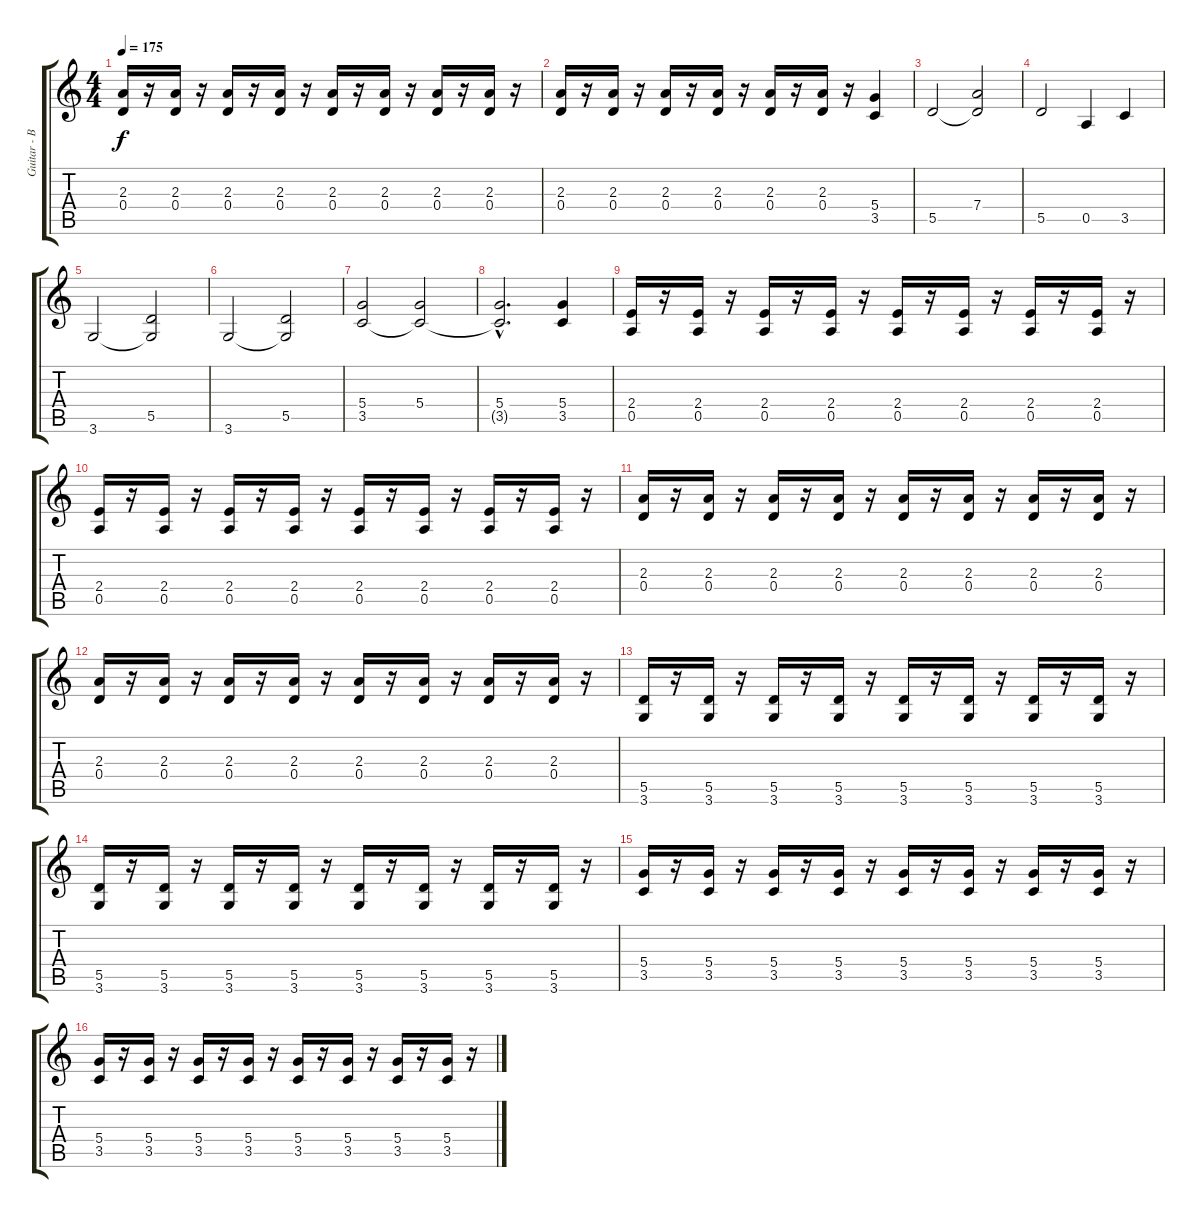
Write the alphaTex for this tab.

\track ("Guitar - Blackmore" "Guitar - B") {instrument distortionguitar}
\staff {score tabs}
\tuning (E4 B3 G3 D3 A2 E2) {hide}
\ts (4 4)
\tempo 175
\clef g2
\ks c
(2.3 0.4).16{dy f} r.16 (2.3 0.4).16 r.16 (2.3 0.4).16 r.16 (2.3 0.4).16 r.16 (2.3 0.4).16 r.16 (2.3 0.4).16 r.16 (2.3 0.4).16 r.16 (2.3 0.4).16 r.16 |
(2.3 0.4).16 r.16 (2.3 0.4).16 r.16 (2.3 0.4).16 r.16 (2.3 0.4).16 r.16 (2.3 0.4).16 r.16 (2.3 0.4).16 r.16 (5.4 3.5).4 |
5.5.2 (7.4 5.5{t}).2 |
5.5.2 0.5.4 3.5.4 |
3.6.2 (5.5 3.6{t}).2 |
3.6.2 (5.5 3.6{t}).2 |
(5.4 3.5).2 (5.4 3.5{t}).2 |
(5.4{hac} 3.5{hac t}).2{d} (5.4 3.5).4 |
(2.4 0.5).16 r.16 (2.4 0.5).16 r.16 (2.4 0.5).16 r.16 (2.4 0.5).16 r.16 (2.4 0.5).16 r.16 (2.4 0.5).16 r.16 (2.4 0.5).16 r.16 (2.4 0.5).16 r.16 |
(2.4 0.5).16 r.16 (2.4 0.5).16 r.16 (2.4 0.5).16 r.16 (2.4 0.5).16 r.16 (2.4 0.5).16 r.16 (2.4 0.5).16 r.16 (2.4 0.5).16 r.16 (2.4 0.5).16 r.16 |
(2.3 0.4).16 r.16 (2.3 0.4).16 r.16 (2.3 0.4).16 r.16 (2.3 0.4).16 r.16 (2.3 0.4).16 r.16 (2.3 0.4).16 r.16 (2.3 0.4).16 r.16 (2.3 0.4).16 r.16 |
(2.3 0.4).16 r.16 (2.3 0.4).16 r.16 (2.3 0.4).16 r.16 (2.3 0.4).16 r.16 (2.3 0.4).16 r.16 (2.3 0.4).16 r.16 (2.3 0.4).16 r.16 (2.3 0.4).16 r.16 |
(5.5 3.6).16 r.16 (5.5 3.6).16 r.16 (5.5 3.6).16 r.16 (5.5 3.6).16 r.16 (5.5 3.6).16 r.16 (5.5 3.6).16 r.16 (5.5 3.6).16 r.16 (5.5 3.6).16 r.16 |
(5.5 3.6).16 r.16 (5.5 3.6).16 r.16 (5.5 3.6).16 r.16 (5.5 3.6).16 r.16 (5.5 3.6).16 r.16 (5.5 3.6).16 r.16 (5.5 3.6).16 r.16 (5.5 3.6).16 r.16 |
(5.4 3.5).16 r.16 (5.4 3.5).16 r.16 (5.4 3.5).16 r.16 (5.4 3.5).16 r.16 (5.4 3.5).16 r.16 (5.4 3.5).16 r.16 (5.4 3.5).16 r.16 (5.4 3.5).16 r.16 |
(5.4 3.5).16 r.16 (5.4 3.5).16 r.16 (5.4 3.5).16 r.16 (5.4 3.5).16 r.16 (5.4 3.5).16 r.16 (5.4 3.5).16 r.16 (5.4 3.5).16 r.16 (5.4 3.5).16 r.16
